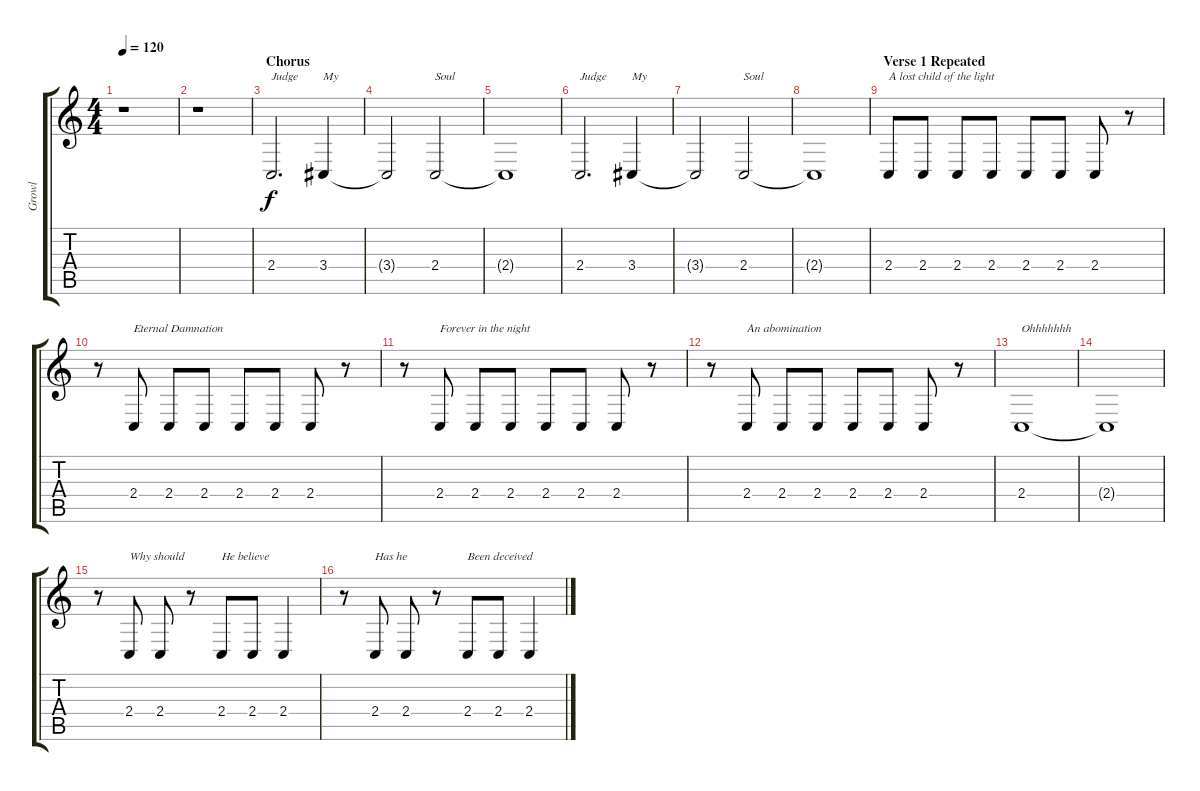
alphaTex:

\track ("Growl" "Growl") {instrument lead8bassandlead}
\staff {score tabs}
\tuning (C4 G3 Eb3 Bb2 F2 C2) {hide}
\ts (4 4)
\tempo 120
\clef g2
\ks c
r.1{dy f} |
r.1 |
\section ("" "Chorus")
2.4.2{d txt "Judge"} 3.4.4{txt "My"} |
3.4{t}.2 2.4.2{txt "Soul"} |
2.4{t}.1 |
2.4.2{d txt "Judge"} 3.4.4{txt "My"} |
3.4{t}.2 2.4.2{txt "Soul"} |
2.4{t}.1 |
\section ("" "Verse 1 Repeated")
2.4.8{txt "A lost child of the light"} 2.4.8 2.4.8 2.4.8 2.4.8 2.4.8 2.4.8 r.8 |
r.8 2.4.8{txt "Eternal Damnation"} 2.4.8 2.4.8 2.4.8 2.4.8 2.4.8 r.8 |
r.8 2.4.8{txt "Forever in the night"} 2.4.8 2.4.8 2.4.8 2.4.8 2.4.8 r.8 |
r.8 2.4.8{txt "An abomination"} 2.4.8 2.4.8 2.4.8 2.4.8 2.4.8 r.8 |
2.4.1{txt "Ohhhhhhh"} |
2.4{t}.1 |
r.8 2.4.8{txt "Why should"} 2.4.8 r.8 2.4.8{txt "He believe"} 2.4.8 2.4.4 |
r.8 2.4.8{txt "Has he"} 2.4.8 r.8 2.4.8{txt "Been deceived"} 2.4.8 2.4.4
